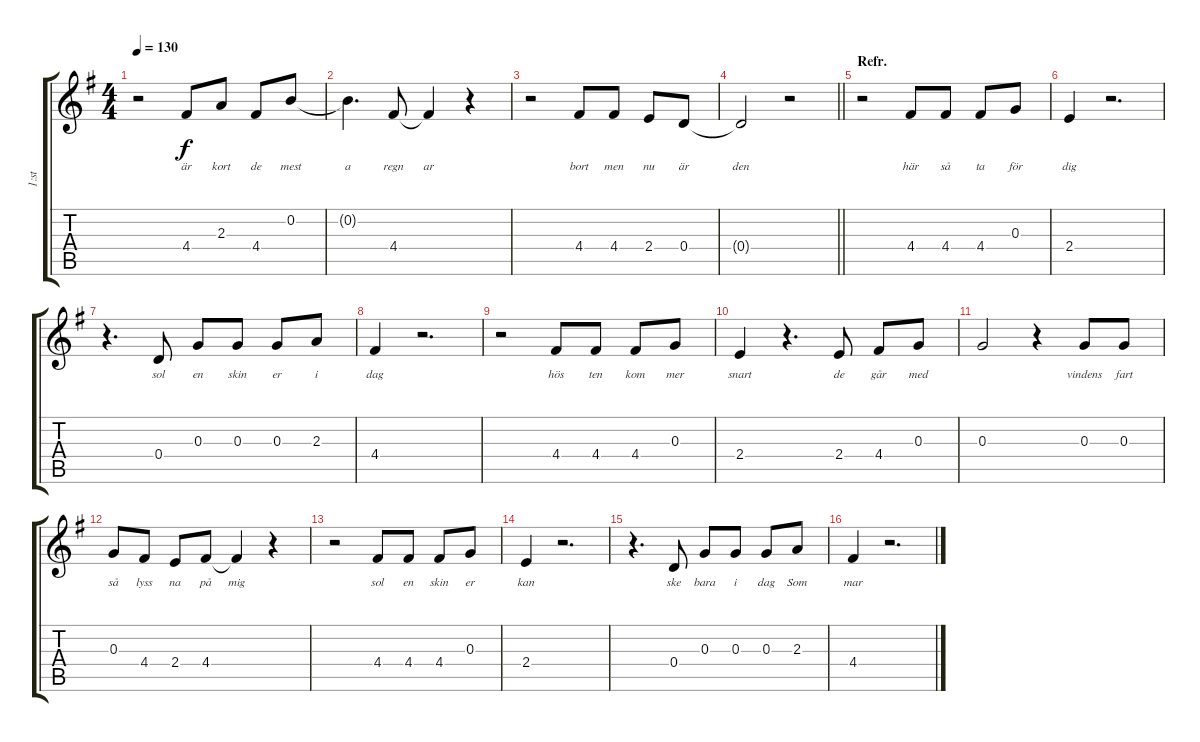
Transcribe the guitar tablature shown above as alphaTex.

\track ("1:st" "1:st") {instrument acousticguitarsteel}
\staff {score tabs}
\tuning (E4 B3 G3 D3 A2 E2) {hide}
\ts (4 4)
\tempo 130
\clef g2
\ks g
r.2{dy f} 4.4.8{lyrics (0 "är") lyrics (1 "") lyrics (2 "") lyrics (3 "") lyrics (4 "")} 2.3.8{lyrics (0 "kort") lyrics (1 "") lyrics (2 "") lyrics (3 "") lyrics (4 "")} 4.4.8{lyrics (0 "de") lyrics (1 "") lyrics (2 "") lyrics (3 "") lyrics (4 "")} 0.2.8{lyrics (0 "mest") lyrics (1 "") lyrics (2 "") lyrics (3 "") lyrics (4 "")} |
0.2{t}.4{d lyrics (0 "a") lyrics (1 "") lyrics (2 "") lyrics (3 "") lyrics (4 "")} 4.4.8{lyrics (0 "regn") lyrics (1 "") lyrics (2 "") lyrics (3 "") lyrics (4 "")} 4.4{t}.4{lyrics (0 "ar") lyrics (1 "") lyrics (2 "") lyrics (3 "") lyrics (4 "")} r.4 |
r.2 4.4.8{lyrics (0 "bort") lyrics (1 "") lyrics (2 "") lyrics (3 "") lyrics (4 "")} 4.4.8{lyrics (0 "men") lyrics (1 "") lyrics (2 "") lyrics (3 "") lyrics (4 "")} 2.4.8{lyrics (0 "nu") lyrics (1 "") lyrics (2 "") lyrics (3 "") lyrics (4 "")} 0.4.8{lyrics (0 "är") lyrics (1 "") lyrics (2 "") lyrics (3 "") lyrics (4 "")} |
\barLineRight lightlight
0.4{t}.2{lyrics (0 "den") lyrics (1 "") lyrics (2 "") lyrics (3 "") lyrics (4 "")} r.2 |
\section ("" "Refr.")
r.2 4.4.8{lyrics (0 "här") lyrics (1 "") lyrics (2 "") lyrics (3 "") lyrics (4 "")} 4.4.8{lyrics (0 "så") lyrics (1 "") lyrics (2 "") lyrics (3 "") lyrics (4 "")} 4.4.8{lyrics (0 "ta") lyrics (1 "") lyrics (2 "") lyrics (3 "") lyrics (4 "")} 0.3.8{lyrics (0 "för") lyrics (1 "") lyrics (2 "") lyrics (3 "") lyrics (4 "")} |
2.4.4{lyrics (0 "dig") lyrics (1 "") lyrics (2 "") lyrics (3 "") lyrics (4 "")} r.2{d} |
r.4{d} 0.4.8{lyrics (0 "sol") lyrics (1 "") lyrics (2 "") lyrics (3 "") lyrics (4 "")} 0.3.8{lyrics (0 "en") lyrics (1 "") lyrics (2 "") lyrics (3 "") lyrics (4 "")} 0.3.8{lyrics (0 "skin") lyrics (1 "") lyrics (2 "") lyrics (3 "") lyrics (4 "")} 0.3.8{lyrics (0 "er") lyrics (1 "") lyrics (2 "") lyrics (3 "") lyrics (4 "")} 2.3.8{lyrics (0 "i") lyrics (1 "") lyrics (2 "") lyrics (3 "") lyrics (4 "")} |
4.4.4{lyrics (0 "dag") lyrics (1 "") lyrics (2 "") lyrics (3 "") lyrics (4 "")} r.2{d} |
r.2 4.4.8{lyrics (0 "hös") lyrics (1 "") lyrics (2 "") lyrics (3 "") lyrics (4 "")} 4.4.8{lyrics (0 "ten") lyrics (1 "") lyrics (2 "") lyrics (3 "") lyrics (4 "")} 4.4.8{lyrics (0 "kom") lyrics (1 "") lyrics (2 "") lyrics (3 "") lyrics (4 "")} 0.3.8{lyrics (0 "mer") lyrics (1 "") lyrics (2 "") lyrics (3 "") lyrics (4 "")} |
2.4.4{lyrics (0 "snart") lyrics (1 "") lyrics (2 "") lyrics (3 "") lyrics (4 "")} r.4{d} 2.4.8{lyrics (0 "de") lyrics (1 "") lyrics (2 "") lyrics (3 "") lyrics (4 "")} 4.4.8{lyrics (0 "går") lyrics (1 "") lyrics (2 "") lyrics (3 "") lyrics (4 "")} 0.3.8{lyrics (0 "med") lyrics (1 "") lyrics (2 "") lyrics (3 "") lyrics (4 "")} |
0.3.2{lyrics (0 "") lyrics (1 "") lyrics (2 "") lyrics (3 "") lyrics (4 "")} r.4 0.3.8{lyrics (0 "vindens") lyrics (1 "") lyrics (2 "") lyrics (3 "") lyrics (4 "")} 0.3.8{lyrics (0 "fart") lyrics (1 "") lyrics (2 "") lyrics (3 "") lyrics (4 "")} |
0.3.8{lyrics (0 "så") lyrics (1 "") lyrics (2 "") lyrics (3 "") lyrics (4 "")} 4.4.8{lyrics (0 "lyss") lyrics (1 "") lyrics (2 "") lyrics (3 "") lyrics (4 "")} 2.4.8{lyrics (0 "na") lyrics (1 "") lyrics (2 "") lyrics (3 "") lyrics (4 "")} 4.4.8{lyrics (0 "på") lyrics (1 "") lyrics (2 "") lyrics (3 "") lyrics (4 "")} 4.4{t}.4{lyrics (0 "mig") lyrics (1 "") lyrics (2 "") lyrics (3 "") lyrics (4 "")} r.4 |
r.2 4.4.8{lyrics (0 "sol") lyrics (1 "") lyrics (2 "") lyrics (3 "") lyrics (4 "")} 4.4.8{lyrics (0 "en") lyrics (1 "") lyrics (2 "") lyrics (3 "") lyrics (4 "")} 4.4.8{lyrics (0 "skin") lyrics (1 "") lyrics (2 "") lyrics (3 "") lyrics (4 "")} 0.3.8{lyrics (0 "er") lyrics (1 "") lyrics (2 "") lyrics (3 "") lyrics (4 "")} |
2.4.4{lyrics (0 "kan") lyrics (1 "") lyrics (2 "") lyrics (3 "") lyrics (4 "")} r.2{d} |
r.4{d} 0.4.8{lyrics (0 "ske") lyrics (1 "") lyrics (2 "") lyrics (3 "") lyrics (4 "")} 0.3.8{lyrics (0 "bara") lyrics (1 "") lyrics (2 "") lyrics (3 "") lyrics (4 "")} 0.3.8{lyrics (0 "i") lyrics (1 "") lyrics (2 "") lyrics (3 "") lyrics (4 "")} 0.3.8{lyrics (0 "dag") lyrics (1 "") lyrics (2 "") lyrics (3 "") lyrics (4 "")} 2.3.8{lyrics (0 "Som") lyrics (1 "") lyrics (2 "") lyrics (3 "") lyrics (4 "")} |
4.4.4{lyrics (0 "mar") lyrics (1 "") lyrics (2 "") lyrics (3 "") lyrics (4 "")} r.2{d}
